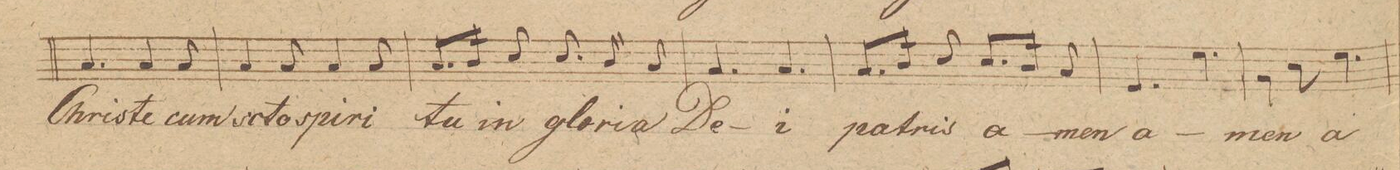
**kern	**text	**dynam
*I"Baſso 2do	*	*
*clefF4	*	*
*k[]	*	*
*M6/8	*	*
4.C/	Chri-	.
4C/	-ste	.
8C/	cum	.
=79	=79	=79
4C/	(san)-	.
8C/	-cto	.
4C/	spi-	.
8C/	-ri-	.
=80	=80	=80
8.C/L	-tu	.
16D/Jk	.	.
8E/	in	.
8.E/	go-	.
16D/	-ri-	.
8C/	-a	.
=81	=81	=81
4.C/	De-	.
4.C/	-i	.
=82	=82	=82
8.C/L	pa-	.
16D/Jk	.	.
8E/	-tris	.
8.E/L	a-	.
16D/Jk	.	.
8C/	-men	.
=83	=83	=83
4.GG/	a-	.
4.G\	.	.
=84	=84	=84
4C\	-men	.
8E\	.	.
4.G\	a-	.
=85	=85	=85
*-	*-	*-
